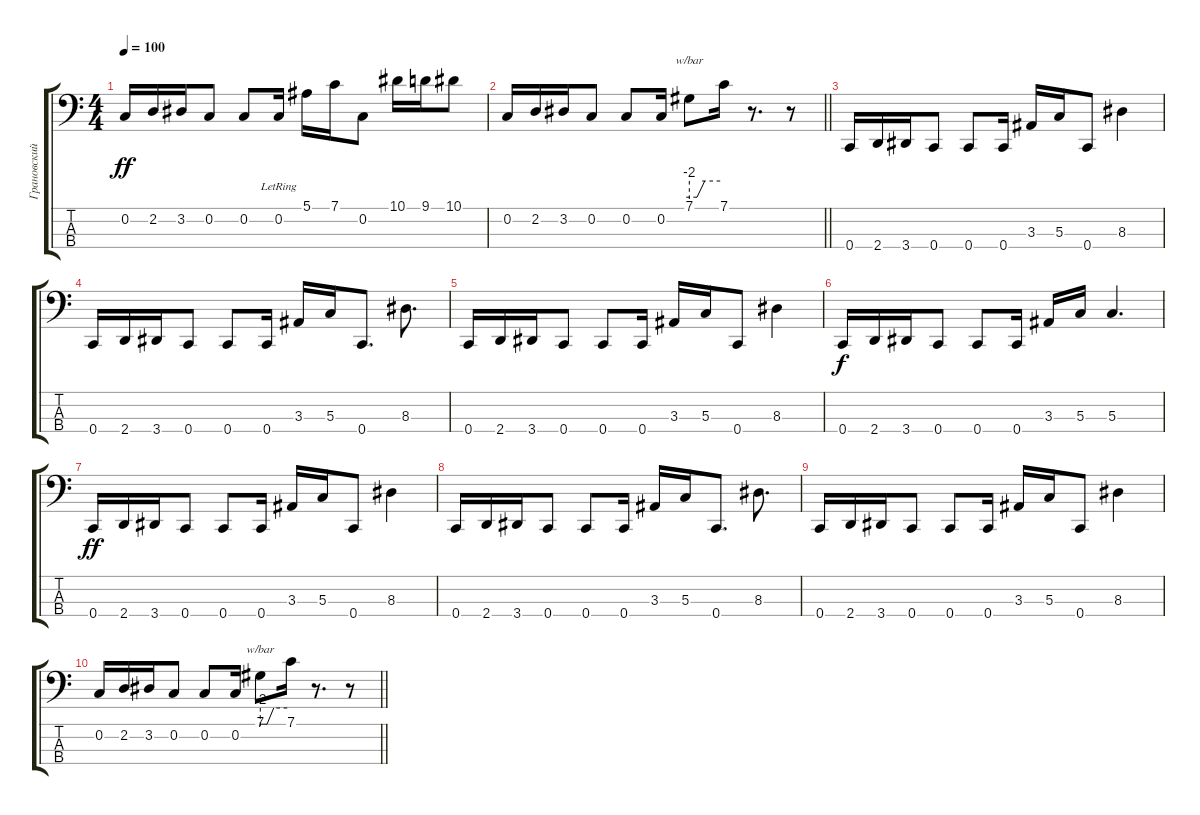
\track ("Грановский (бас)" "Грановский") {instrument electricbassfinger}
\staff {score tabs}
\tuning (F2 C2 G1 C1) {hide}
\ts (4 4)
\tempo 100
\clef f4
\ks c
0.2.16{dy ff} 2.2.16 3.2.16 0.2.8 0.2.8 0.2{lr}.16 5.1.16 7.1.16 0.2.8 10.1.16 9.1.16 10.1.8 |
\barLineRight lightlight
0.2.16 2.2.16 3.2.16 0.2.8 0.2.8 0.2.16 7.1.8{tbe (custom default 0 -8 15 -8 30 0 60 0)} 7.1.16 r.8{d} r.8 |
0.4.16 2.4.16 3.4.16 0.4.8 0.4.8 0.4.16 3.3.16 5.3.16 0.4.8 8.3.4 |
0.4.16 2.4.16 3.4.16 0.4.8 0.4.8 0.4.16 3.3.16 5.3.16 0.4.8{d} 8.3.8{d} |
0.4.16 2.4.16 3.4.16 0.4.8 0.4.8 0.4.16 3.3.16 5.3.16 0.4.8 8.3.4 |
0.4.16{dy f} 2.4.16 3.4.16 0.4.8 0.4.8 0.4.16 3.3.16 5.3.16 5.3.4{d} |
0.4.16{dy ff} 2.4.16 3.4.16 0.4.8 0.4.8 0.4.16 3.3.16 5.3.16 0.4.8 8.3.4 |
0.4.16 2.4.16 3.4.16 0.4.8 0.4.8 0.4.16 3.3.16 5.3.16 0.4.8{d} 8.3.8{d} |
0.4.16 2.4.16 3.4.16 0.4.8 0.4.8 0.4.16 3.3.16 5.3.16 0.4.8 8.3.4 |
\barLineRight lightlight
0.2.16 2.2.16 3.2.16 0.2.8 0.2.8 0.2.16 7.1.8{tbe (custom default 0 -8 15 -8 30 0 60 0)} 7.1.16 r.8{d} r.8
